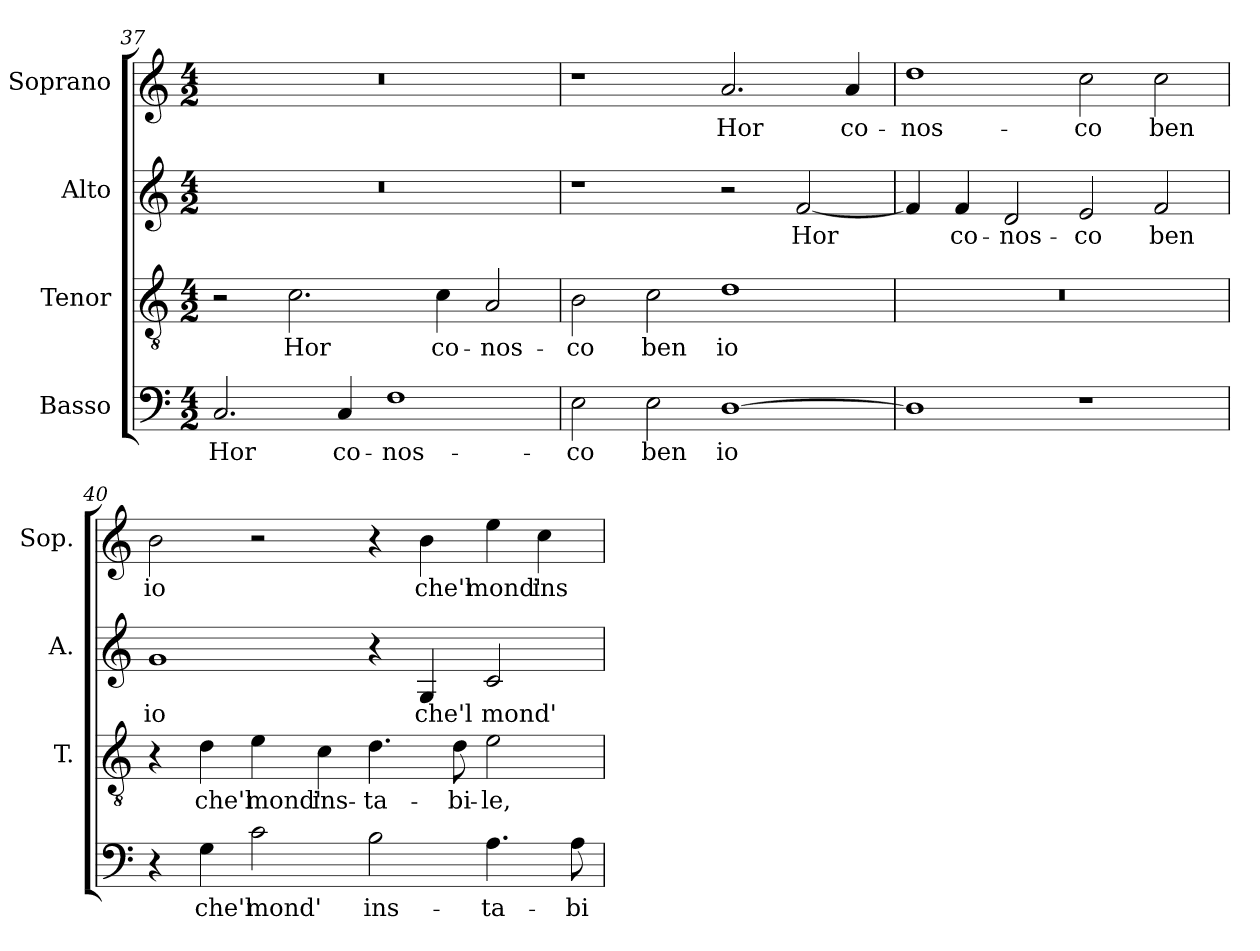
**kern	**text	**kern	**text	**kern	**text	**kern	**text
*part4	*part4	*part3	*part3	*part2	*part2	*part1	*part1
*staff4	*staff4	*staff3	*staff3	*staff2	*staff2	*staff1	*staff1
*I"Basso	*	*I"Tenor	*	*I"Alto	*	*I"Soprano	*
*	*	*I'T.	*	*I'A.	*	*I'Sop.	*
*clefF4	*	*clefGv2	*	*clefG2	*	*clefG2	*
*	*	*ITrd7c12	*	*	*	*	*
*k[]	*	*k[]	*	*k[]	*	*k[]	*
*C:	*	*C:	*	*C:	*	*C:	*
*M4/2	*	*M4/2	*	*M4/2	*	*M4/2	*
=37	=37	=37	=37	=37	=37	=37	=37
!	!LO:LY:b:color=#000000	!	!	!LO:N:vis=1	!	!LO:N:vis=1	!
2.Ci/	Hor	2r	.	0r	.	0r	.
!	!	!	!LO:LY:b:color=#000000	!	!	!	!
.	.	2.Ci\	Hor	.	.	.	.
!	!LO:LY:b:color=#000000	!	!	!	!	!	!
4Ci/	co-	.	.	.	.	.	.
!	!LO:LY:b:color=#000000	!	!	!	!	!	!
1Fi	-nos-	.	.	.	.	.	.
!	!	!	!LO:LY:b:color=#000000	!	!	!	!
.	.	4Ci\	co-	.	.	.	.
!	!	!	!LO:LY:b:color=#000000	!	!	!	!
.	.	2AAi/	-nos-	.	.	.	.
=38	=38	=38	=38	=38	=38	=38	=38
!	!LO:LY:b:color=#000000	!	!	!	!	!	!
!	!	!	!LO:LY:b:color=#000000	!	!	!	!
2Ei\	-co	2BBi\	-co	1r	.	1r	.
!	!LO:LY:b:color=#000000	!	!	!	!	!	!
!	!	!	!LO:LY:b:color=#000000	!	!	!	!
2Ei\	ben	2Ci\	ben	.	.	.	.
!	!LO:LY:b:color=#000000	!	!	!	!	!	!
!	!	!	!LO:LY:b:color=#000000	!	!	!	!
!	!	!	!	!	!	!	!LO:LY:b:color=#000000
[>1Di	io	1Di	io	2r	.	2.ai/	Hor
!	!	!	!	!	!LO:LY:b:color=#000000	!	!
.	.	.	.	[<2fi/	Hor	.	.
!	!	!	!	!	!	!	!LO:LY:b:color=#000000
.	.	.	.	.	.	4ai/	co-
!!LO:LB:g=z
=39	=39	=39	=39	=39	=39	=39	=39
!	!	!LO:N:vis=1	!	!	!	!	!
!	!	!	!	!	!	!	!LO:LY:b:color=#000000
1Di]	.	0r	.	4fi/]	.	1ddi	-nos-
!	!	!	!	!	!LO:LY:b:color=#000000	!	!
.	.	.	.	4fi/	co-	.	.
!	!	!	!	!	!LO:LY:b:color=#000000	!	!
.	.	.	.	2di/	-nos-	.	.
!	!	!	!	!	!LO:LY:b:color=#000000	!	!
!	!	!	!	!	!	!	!LO:LY:b:color=#000000
1r	.	.	.	2ei/	-co	2cci\	-co
!	!	!	!	!	!LO:LY:b:color=#000000	!	!
!	!	!	!	!	!	!	!LO:LY:b:color=#000000
.	.	.	.	2fi/	ben	2cci\	ben
=40	=40	=40	=40	=40	=40	=40	=40
!	!	!	!	!	!LO:LY:b:color=#000000	!	!
!	!	!	!	!	!	!	!LO:LY:b:color=#000000
4r	.	4r	.	1gi	io	2bi\	io
!	!LO:LY:b:color=#000000	!	!	!	!	!	!
!	!	!	!LO:LY:b:color=#000000	!	!	!	!
4Gi\	che'l	4Di\	che'l	.	.	.	.
!	!LO:LY:b:color=#000000	!	!	!	!	!	!
!	!	!	!LO:LY:b:color=#000000	!	!	!	!
2ci\	mond'	4Ei\	mond'	.	.	2r	.
!	!	!	!LO:LY:b:color=#000000	!	!	!	!
.	.	4Ci\	ins-	.	.	.	.
!	!LO:LY:b:color=#000000	!	!	!	!	!	!
!	!	!	!LO:LY:b:color=#000000	!	!	!	!
2Bi\	ins-	4.Di\	-ta-	4r	.	4r	.
!	!	!	!	!	!LO:LY:b:color=#000000	!	!
!	!	!	!	!	!	!	!LO:LY:b:color=#000000
.	.	.	.	4Gi/	che'l	4bi\	che'l
!	!	!	!LO:LY:b:color=#000000	!	!	!	!
.	.	8Di\	-bi-	.	.	.	.
!	!LO:LY:b:color=#000000	!	!	!	!	!	!
!	!	!	!LO:LY:b:color=#000000	!	!	!	!
!	!	!	!	!	!LO:LY:b:color=#000000	!	!
!	!	!	!	!	!	!	!LO:LY:b:color=#000000
4.Ai\	-ta-	2Ei\	-le,	2ci/	mond'	4eei\	mond'
!	!	!	!	!	!	!	!LO:LY:b:color=#000000
.	.	.	.	.	.	4cci\	ins-
!	!LO:LY:b:color=#000000	!	!	!	!	!	!
8Ai\	-bi-	.	.	.	.	.	.
=	=	=	=	=	=	=	=
*-	*-	*-	*-	*-	*-	*-	*-
